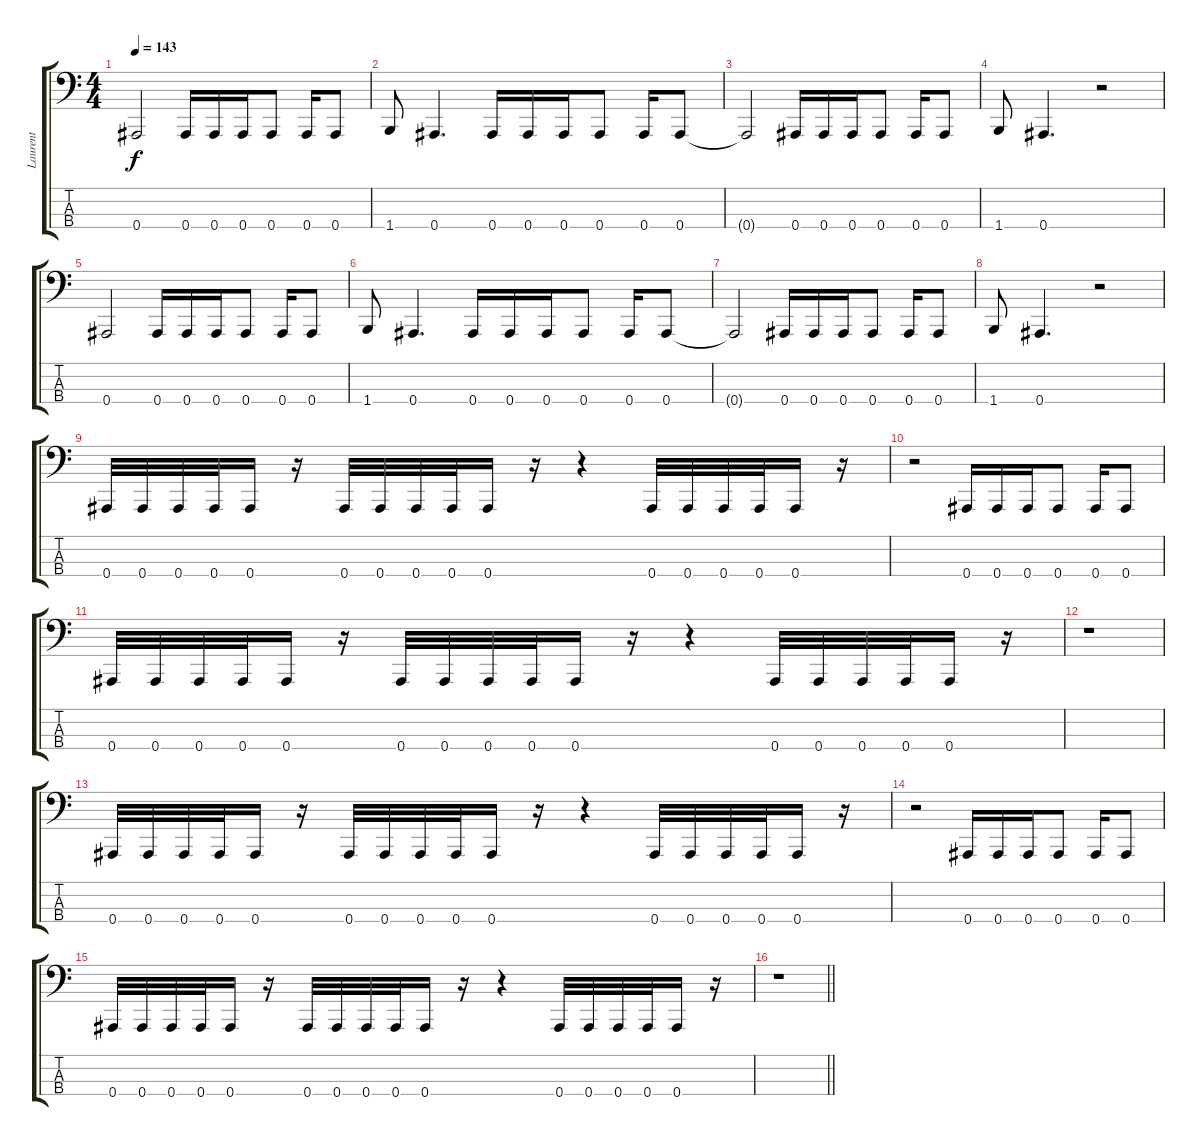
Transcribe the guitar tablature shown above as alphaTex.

\track ("Laurent" "Laurent") {instrument electricbasspick}
\staff {score tabs}
\tuning (Eb2 Bb1 F1 Bb0) {hide}
\ts (4 4)
\section ("" "")
\tempo 143
\clef f4
\ks c
0.4.2{dy f} 0.4.16 0.4.16 0.4.16 0.4.8 0.4.16 0.4.8 |
1.4.8 0.4.4{d} 0.4.16 0.4.16 0.4.16 0.4.8 0.4.16 0.4.8 |
0.4{t}.2 0.4.16 0.4.16 0.4.16 0.4.8 0.4.16 0.4.8 |
1.4.8 0.4.4{d} r.2 |
0.4.2 0.4.16 0.4.16 0.4.16 0.4.8 0.4.16 0.4.8 |
1.4.8 0.4.4{d} 0.4.16 0.4.16 0.4.16 0.4.8 0.4.16 0.4.8 |
0.4{t}.2 0.4.16 0.4.16 0.4.16 0.4.8 0.4.16 0.4.8 |
1.4.8 0.4.4{d} r.2 |
0.4.32 0.4.32 0.4.32 0.4.32 0.4.16 r.16 0.4.32 0.4.32 0.4.32 0.4.32 0.4.16 r.16 r.4 0.4.32 0.4.32 0.4.32 0.4.32 0.4.16 r.16 |
r.2 0.4.16 0.4.16 0.4.16 0.4.8 0.4.16 0.4.8 |
0.4.32 0.4.32 0.4.32 0.4.32 0.4.16 r.16 0.4.32 0.4.32 0.4.32 0.4.32 0.4.16 r.16 r.4 0.4.32 0.4.32 0.4.32 0.4.32 0.4.16 r.16 |
r.1 |
0.4.32 0.4.32 0.4.32 0.4.32 0.4.16 r.16 0.4.32 0.4.32 0.4.32 0.4.32 0.4.16 r.16 r.4 0.4.32 0.4.32 0.4.32 0.4.32 0.4.16 r.16 |
r.2 0.4.16 0.4.16 0.4.16 0.4.8 0.4.16 0.4.8 |
0.4.32 0.4.32 0.4.32 0.4.32 0.4.16 r.16 0.4.32 0.4.32 0.4.32 0.4.32 0.4.16 r.16 r.4 0.4.32 0.4.32 0.4.32 0.4.32 0.4.16 r.16 |
\barLineRight lightlight
r.1
